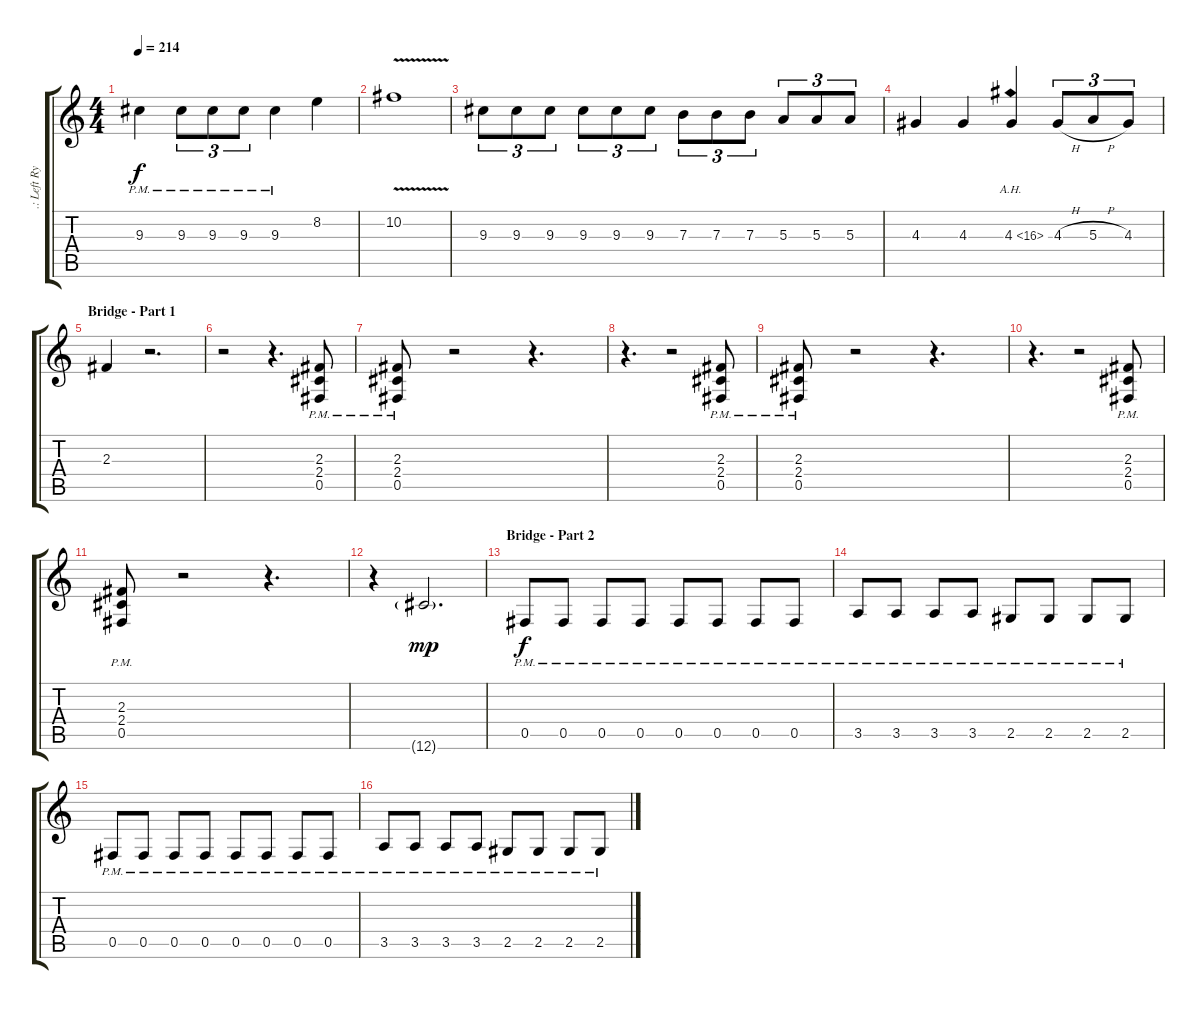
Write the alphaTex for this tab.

\track (".: Left Rythm Guitar :." ".: Left Ry") {instrument overdrivenguitar}
\staff {score tabs}
\tuning (Db4 Ab3 E3 B2 Gb2 Db2) {hide}
\ts (4 4)
\tempo 214
\clef g2
\ks c
9.3{pm}.4{dy f} 9.3{pm}.8{tu (3 2)} 9.3{pm}.8{tu (3 2)} 9.3{pm}.8{tu (3 2)} 9.3{pm}.4 8.2.4 |
10.2{v}.1 |
9.3.8{tu (3 2)} 9.3.8{tu (3 2)} 9.3.8{tu (3 2)} 9.3.8{tu (3 2)} 9.3.8{tu (3 2)} 9.3.8{tu (3 2)} 7.3.8{tu (3 2)} 7.3.8{tu (3 2)} 7.3.8{tu (3 2)} 5.3.8{tu (3 2)} 5.3.8{tu (3 2)} 5.3.8{tu (3 2)} |
4.3.4 4.3.4 4.3{ah 12}.4 4.3{h}.8{tu (3 2)} 5.3{h}.8{tu (3 2)} 4.3.8{tu (3 2)} |
\section ("" "Bridge - Part 1")
2.3.4 r.2{d} |
r.2 r.4{d} (2.3{pm} 2.4{pm} 0.5{pm}).8 |
(2.3{pm} 2.4{pm} 0.5{pm}).8 r.2 r.4{d} |
r.4{d} r.2 (2.3{pm} 2.4{pm} 0.5{pm}).8 |
(2.3{pm} 2.4{pm} 0.5{pm}).8 r.2 r.4{d} |
r.4{d} r.2 (2.3{pm} 2.4{pm} 0.5{pm}).8 |
(2.3{pm} 2.4{pm} 0.5{pm}).8 r.2 r.4{d} |
r.4 12.6{g}.2{d dy mp} |
\section ("" "Bridge - Part 2")
0.5{pm}.8{dy f} 0.5{pm}.8 0.5{pm}.8 0.5{pm}.8 0.5{pm}.8 0.5{pm}.8 0.5{pm}.8 0.5{pm}.8 |
3.5{pm}.8 3.5{pm}.8 3.5{pm}.8 3.5{pm}.8 2.5{pm}.8 2.5{pm}.8 2.5{pm}.8 2.5{pm}.8 |
0.5{pm}.8 0.5{pm}.8 0.5{pm}.8 0.5{pm}.8 0.5{pm}.8 0.5{pm}.8 0.5{pm}.8 0.5{pm}.8 |
3.5{pm}.8 3.5{pm}.8 3.5{pm}.8 3.5{pm}.8 2.5{pm}.8 2.5{pm}.8 2.5{pm}.8 2.5{pm}.8
